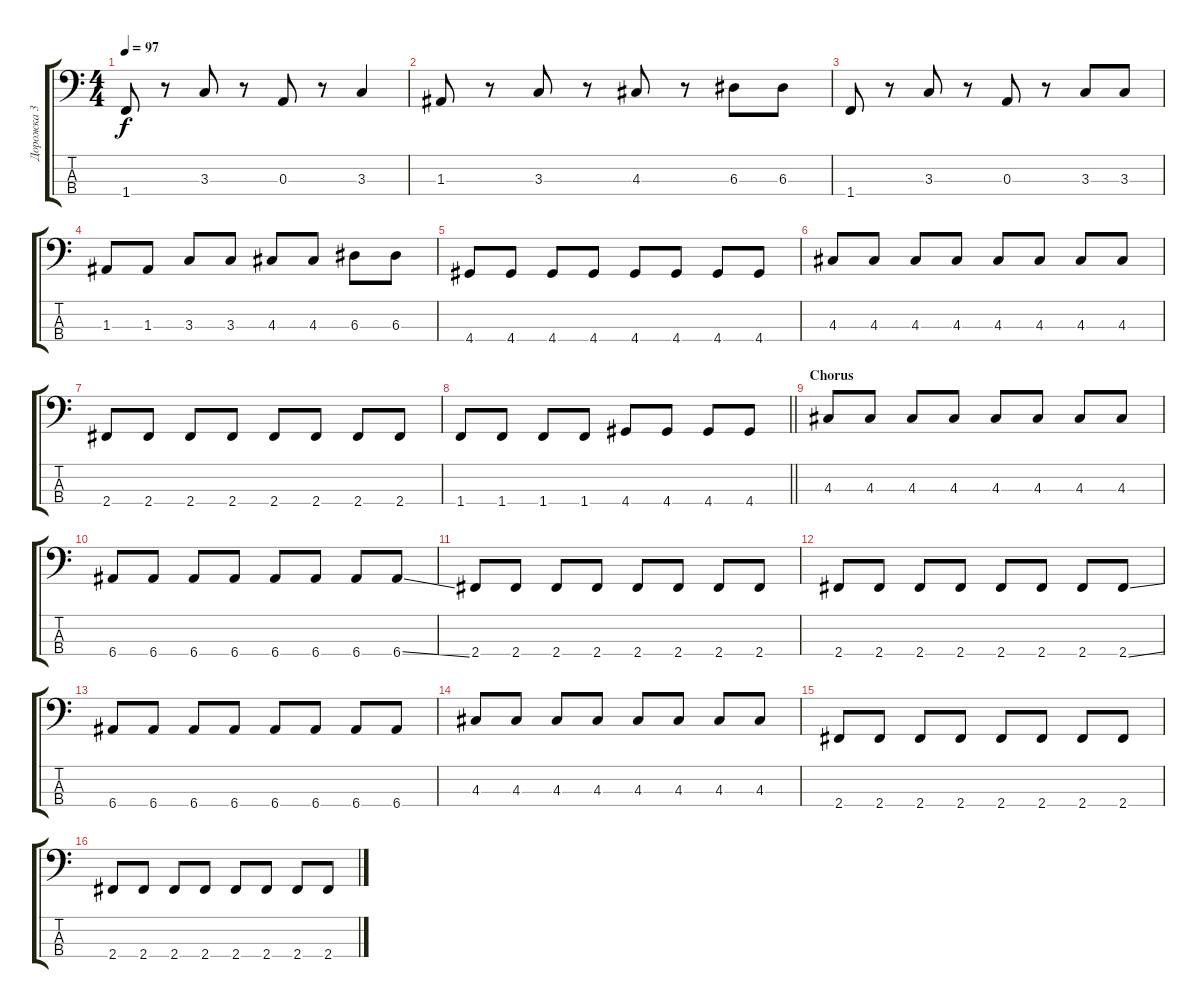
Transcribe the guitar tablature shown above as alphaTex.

\track ("Дорожка 3" "Дорожка 3") {instrument electricbassfinger}
\staff {score tabs}
\tuning (G2 D2 A1 E1) {hide}
\ts (4 4)
\tempo 97
\clef f4
\ks c
1.4.8{dy f} r.8 3.3.8 r.8 0.3.8 r.8 3.3.4 |
1.3.8 r.8 3.3.8 r.8 4.3.8 r.8 6.3.8 6.3.8 |
1.4.8 r.8 3.3.8 r.8 0.3.8 r.8 3.3.8 3.3.8 |
1.3.8 1.3.8 3.3.8 3.3.8 4.3.8 4.3.8 6.3.8 6.3.8 |
4.4.8 4.4.8 4.4.8 4.4.8 4.4.8 4.4.8 4.4.8 4.4.8 |
4.3.8 4.3.8 4.3.8 4.3.8 4.3.8 4.3.8 4.3.8 4.3.8 |
2.4.8 2.4.8 2.4.8 2.4.8 2.4.8 2.4.8 2.4.8 2.4.8 |
\barLineRight lightlight
1.4.8 1.4.8 1.4.8 1.4.8 4.4.8 4.4.8 4.4.8 4.4.8 |
\section ("" "Сhorus")
4.3.8 4.3.8 4.3.8 4.3.8 4.3.8 4.3.8 4.3.8 4.3.8 |
6.4.8 6.4.8 6.4.8 6.4.8 6.4.8 6.4.8 6.4.8 6.4{ss}.8 |
2.4.8 2.4.8 2.4.8 2.4.8 2.4.8 2.4.8 2.4.8 2.4.8 |
2.4.8 2.4.8 2.4.8 2.4.8 2.4.8 2.4.8 2.4.8 2.4{ss}.8 |
6.4.8 6.4.8 6.4.8 6.4.8 6.4.8 6.4.8 6.4.8 6.4.8 |
4.3.8 4.3.8 4.3.8 4.3.8 4.3.8 4.3.8 4.3.8 4.3.8 |
2.4.8 2.4.8 2.4.8 2.4.8 2.4.8 2.4.8 2.4.8 2.4.8 |
2.4.8 2.4.8 2.4.8 2.4.8 2.4.8 2.4.8 2.4.8 2.4.8
